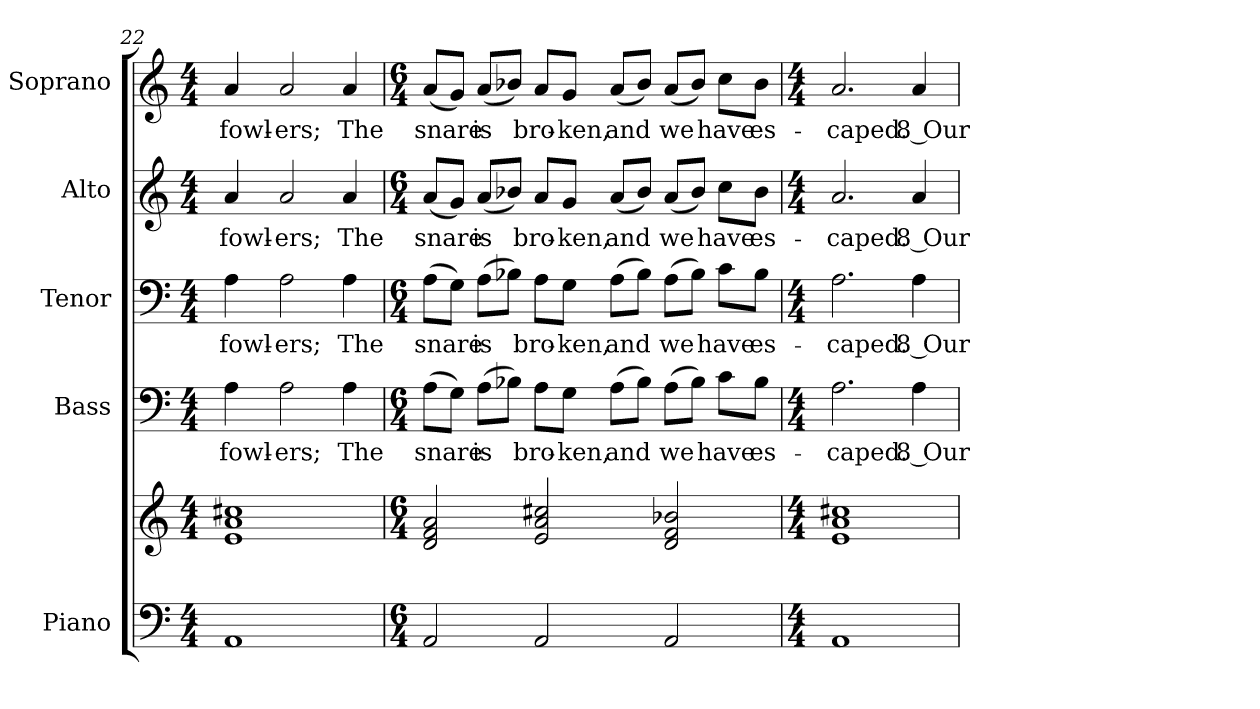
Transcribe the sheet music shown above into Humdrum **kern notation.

**kern	**kern	**kern	**text	**kern	**text	**kern	**text	**kern	**text
*part5	*part5	*part4	*part4	*part3	*part3	*part2	*part2	*part1	*part1
*staff6	*staff5	*staff4	*staff4	*staff3	*staff3	*staff2	*staff2	*staff1	*staff1
*I"Piano	*	*I"Bass	*	*I"Tenor	*	*I"Alto	*	*I"Soprano	*
*I'Pno.	*	*I'B.	*	*I'T.	*	*I'A.	*	*I'S.	*
*clefF4	*clefG2	*clefF4	*	*clefF4	*	*clefG2	*	*clefG2	*
*k[]	*k[]	*k[]	*	*k[]	*	*k[]	*	*k[]	*
*C:	*C:	*C:	*	*C:	*	*C:	*	*C:	*
*M4/4	*M4/4	*M4/4	*	*M4/4	*	*M4/4	*	*M4/4	*
=22	=22	=22	=22	=22	=22	=22	=22	=22	=22
!	!	!	!LO:LY:b:color=#000000	!	!	!	!	!	!
!	!	!	!	!	!LO:LY:b:color=#000000	!	!	!	!
!	!	!	!	!	!	!	!LO:LY:b:color=#000000	!	!
!	!	!	!	!	!	!	!	!	!LO:LY:b:color=#000000
1AAi	1ei 1ai 1cc#Xi	4Ai\	fowl-	4Ai\	fowl-	4ai/	fowl-	4ai/	fowl-
!	!	!	!LO:LY:b:color=#000000	!	!	!	!	!	!
!	!	!	!	!	!LO:LY:b:color=#000000	!	!	!	!
!	!	!	!	!	!	!	!LO:LY:b:color=#000000	!	!
!	!	!	!	!	!	!	!	!	!LO:LY:b:color=#000000
.	.	2Ai\	-ers;	2Ai\	-ers;	2ai/	-ers;	2ai/	-ers;
!	!	!	!LO:LY:b:color=#000000	!	!	!	!	!	!
!	!	!	!	!	!LO:LY:b:color=#000000	!	!	!	!
!	!	!	!	!	!	!	!LO:LY:b:color=#000000	!	!
!	!	!	!	!	!	!	!	!	!LO:LY:b:color=#000000
.	.	4Ai\	The	4Ai\	The	4ai/	The	4ai/	The
!!LO:PB:g=z
=23	=23	=23	=23	=23	=23	=23	=23	=23	=23
*M6/4	*M6/4	*M6/4	*	*M6/4	*	*M6/4	*	*M6/4	*
!	!	!	!LO:LY:b:color=#000000	!	!	!	!	!	!
!	!	!	!	!	!LO:LY:b:color=#000000	!	!	!	!
!	!	!	!	!	!	!	!LO:LY:b:color=#000000	!	!
!	!	!	!	!	!	!	!	!	!LO:LY:b:color=#000000
2AAi/	2di/ 2fi 2ai	(8Ai\L	snare	(8Ai\L	snare	(8ai/L	snare	(8ai/L	snare
.	.	8Gi\J)	.	8Gi\J)	.	8gi/J)	.	8gi/J)	.
!	!	!	!LO:LY:b:color=#000000	!	!	!	!	!	!
!	!	!	!	!	!LO:LY:b:color=#000000	!	!	!	!
!	!	!	!	!	!	!	!LO:LY:b:color=#000000	!	!
!	!	!	!	!	!	!	!	!	!LO:LY:b:color=#000000
.	.	(8Ai\L	is	(8Ai\L	is	(8ai/L	is	(8ai/L	is
.	.	8B-Xi\J)	.	8B-Xi\J)	.	8b-Xi/J)	.	8b-Xi/J)	.
!	!	!	!LO:LY:b:color=#000000	!	!	!	!	!	!
!	!	!	!	!	!LO:LY:b:color=#000000	!	!	!	!
!	!	!	!	!	!	!	!LO:LY:b:color=#000000	!	!
!	!	!	!	!	!	!	!	!	!LO:LY:b:color=#000000
2AAi/	2ei/ 2ai 2cc#Xi	8Ai\L	bro-	8Ai\L	bro-	8ai/L	bro-	8ai/L	bro-
!	!	!	!LO:LY:b:color=#000000	!	!	!	!	!	!
!	!	!	!	!	!LO:LY:b:color=#000000	!	!	!	!
!	!	!	!	!	!	!	!LO:LY:b:color=#000000	!	!
!	!	!	!	!	!	!	!	!	!LO:LY:b:color=#000000
.	.	8Gi\J	-ken,	8Gi\J	-ken,	8gi/J	-ken,	8gi/J	-ken,
!	!	!	!LO:LY:b:color=#000000	!	!	!	!	!	!
!	!	!	!	!	!LO:LY:b:color=#000000	!	!	!	!
!	!	!	!	!	!	!	!LO:LY:b:color=#000000	!	!
!	!	!	!	!	!	!	!	!	!LO:LY:b:color=#000000
.	.	(8Ai\L	and	(8Ai\L	and	(8ai/L	and	(8ai/L	and
.	.	8B-i\J)	.	8B-i\J)	.	8b-i/J)	.	8b-i/J)	.
!	!	!	!LO:LY:b:color=#000000	!	!	!	!	!	!
!	!	!	!	!	!LO:LY:b:color=#000000	!	!	!	!
!	!	!	!	!	!	!	!LO:LY:b:color=#000000	!	!
!	!	!	!	!	!	!	!	!	!LO:LY:b:color=#000000
2AAi/	2di/ 2fi 2b-Xi	(8Ai\L	we	(8Ai\L	we	(8ai/L	we	(8ai/L	we
.	.	8B-i\J)	.	8B-i\J)	.	8b-i/J)	.	8b-i/J)	.
!	!	!	!LO:LY:b:color=#000000	!	!	!	!	!	!
!	!	!	!	!	!LO:LY:b:color=#000000	!	!	!	!
!	!	!	!	!	!	!	!LO:LY:b:color=#000000	!	!
!	!	!	!	!	!	!	!	!	!LO:LY:b:color=#000000
.	.	8ci\L	have	8ci\L	have	8cci\L	have	8cci\L	have
!	!	!	!LO:LY:b:color=#000000	!	!	!	!	!	!
!	!	!	!	!	!LO:LY:b:color=#000000	!	!	!	!
!	!	!	!	!	!	!	!LO:LY:b:color=#000000	!	!
!	!	!	!	!	!	!	!	!	!LO:LY:b:color=#000000
.	.	8B-i\J	es-	8B-i\J	es-	8b-i\J	es-	8b-i\J	es-
!!LO:PB:g=z
=24	=24	=24	=24	=24	=24	=24	=24	=24	=24
*M4/4	*M4/4	*M4/4	*	*M4/4	*	*M4/4	*	*M4/4	*
!	!	!	!LO:LY:b:color=#000000	!	!	!	!	!	!
!	!	!	!	!	!LO:LY:b:color=#000000	!	!	!	!
!	!	!	!	!	!	!	!LO:LY:b:color=#000000	!	!
!	!	!	!	!	!	!	!	!	!LO:LY:b:color=#000000
1AAi	1ei 1ai 1cc#Xi	2.Ai\	-caped.	2.Ai\	-caped.	2.ai/	-caped.	2.ai/	-caped.
!	!	!	!LO:LY:b:color=#000000	!	!	!	!	!	!
!	!	!	!	!	!LO:LY:b:color=#000000	!	!	!	!
!	!	!	!	!	!	!	!LO:LY:b:color=#000000	!	!
!	!	!	!	!	!	!	!	!	!LO:LY:b:color=#000000
.	.	4Ai\	8 Our	4Ai\	8 Our	4ai/	8 Our	4ai/	8 Our
=	=	=	=	=	=	=	=	=	=
*-	*-	*-	*-	*-	*-	*-	*-	*-	*-
